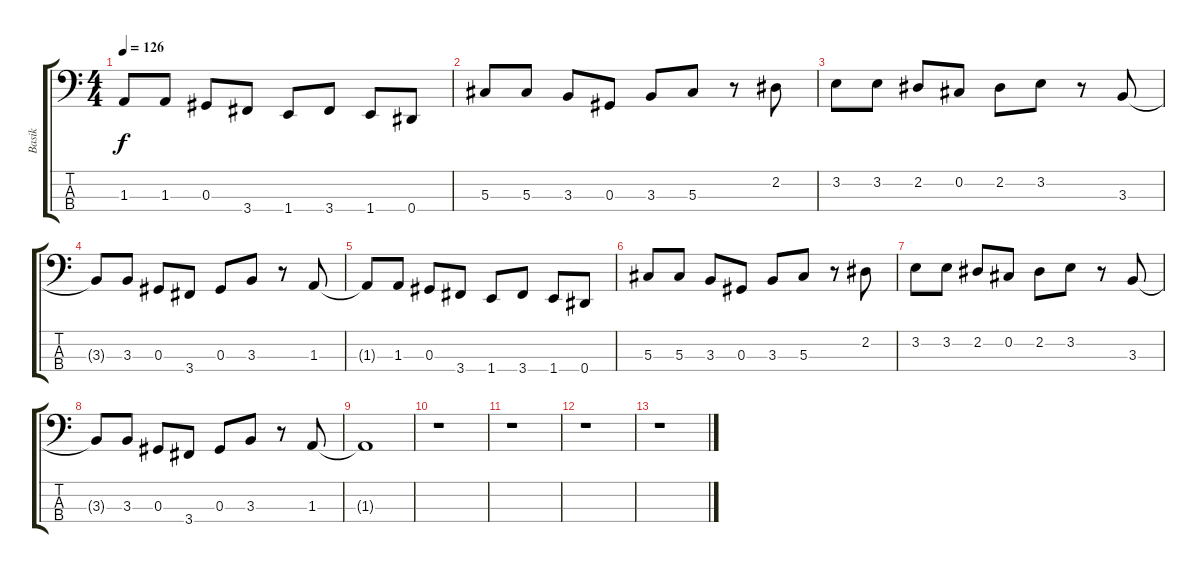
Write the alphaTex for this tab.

\track ("Basik" "Basik") {instrument electricbassfinger}
\staff {score tabs}
\tuning (Gb2 Db2 Ab1 Eb1) {hide}
\ts (4 4)
\tempo 126
\clef f4
\ks c
1.3{t}.8{dy f} 1.3.8 0.3.8 3.4.8 1.4.8 3.4.8 1.4.8 0.4.8 |
5.3.8 5.3.8 3.3.8 0.3.8 3.3.8 5.3.8 r.8 2.2.8 |
3.2.8 3.2.8 2.2.8 0.2.8 2.2.8 3.2.8 r.8 3.3.8 |
3.3{t}.8 3.3.8 0.3.8 3.4.8 0.3.8 3.3.8 r.8 1.3.8 |
1.3{t}.8 1.3.8 0.3.8 3.4.8 1.4.8 3.4.8 1.4.8 0.4.8 |
5.3.8 5.3.8 3.3.8 0.3.8 3.3.8 5.3.8 r.8 2.2.8 |
3.2.8 3.2.8 2.2.8 0.2.8 2.2.8 3.2.8 r.8 3.3.8 |
3.3{t}.8 3.3.8 0.3.8 3.4.8 0.3.8 3.3.8 r.8 1.3.8 |
1.3{t}.1 |
r.1 |
r.1 |
r.1 |
r.1
